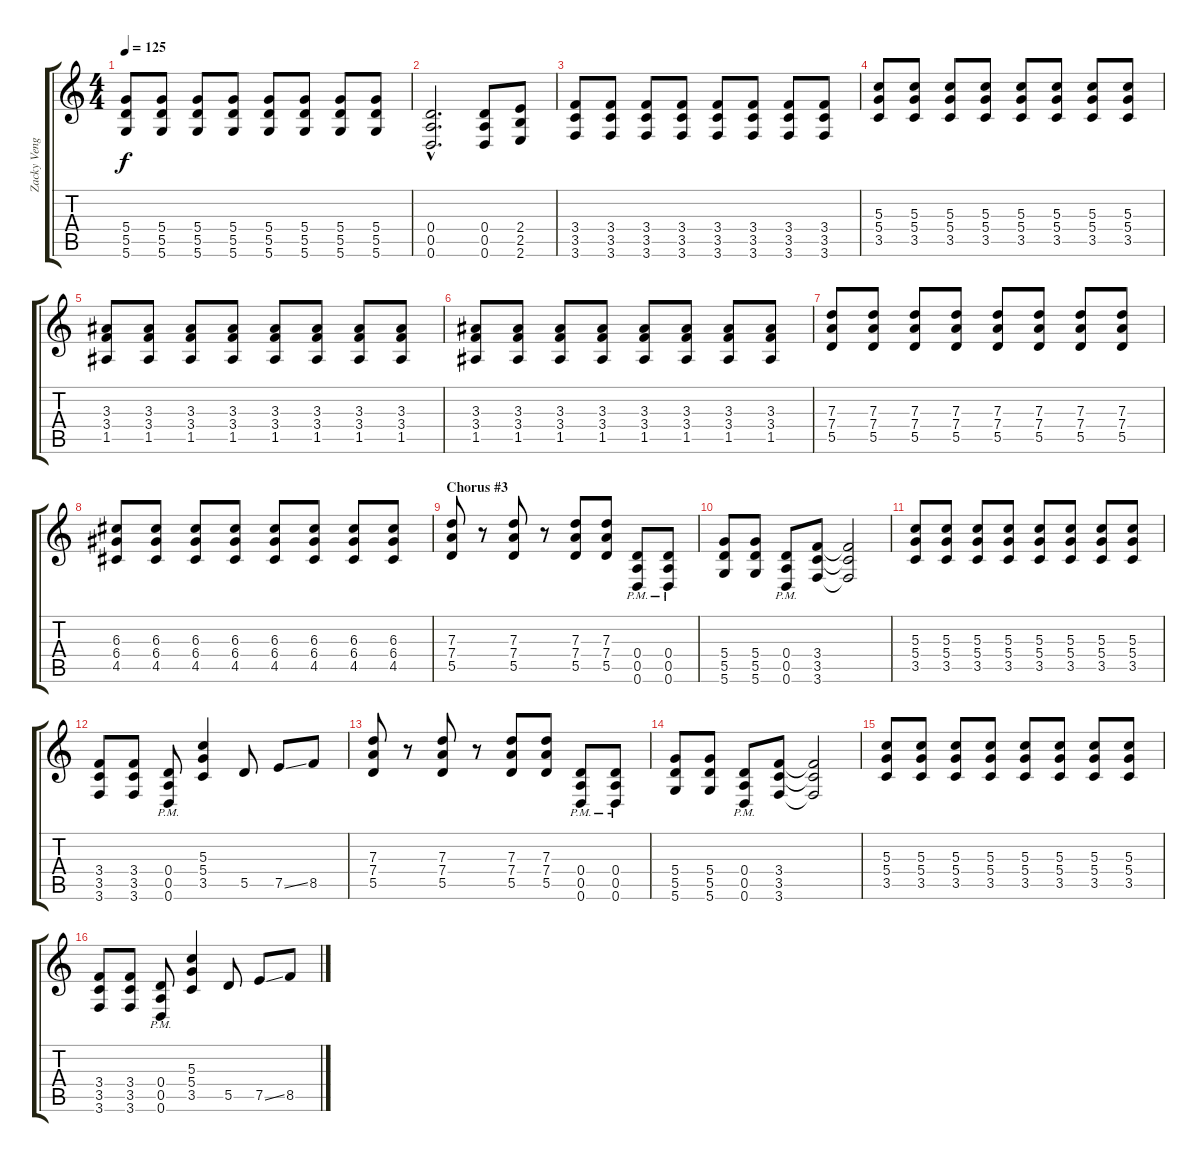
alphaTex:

\track ("Zacky Vengeance" "Zacky Veng") {instrument distortionguitar}
\staff {score tabs}
\tuning (E4 B3 G3 D3 A2 D2) {hide}
\ts (4 4)
\tempo 125
\clef g2
\ks c
(5.4 5.5 5.6).8{dy f} (5.4 5.5 5.6).8 (5.4 5.5 5.6).8 (5.4 5.5 5.6).8 (5.4 5.5 5.6).8 (5.4 5.5 5.6).8 (5.4 5.5 5.6).8 (5.4 5.5 5.6).8 |
(0.4{hac} 0.5{hac} 0.6{hac}).2{d} (0.4 0.5 0.6).8 (2.4 2.5 2.6).8 |
(3.4 3.5 3.6).8 (3.4 3.5 3.6).8 (3.4 3.5 3.6).8 (3.4 3.5 3.6).8 (3.4 3.5 3.6).8 (3.4 3.5 3.6).8 (3.4 3.5 3.6).8 (3.4 3.5 3.6).8 |
(5.3 5.4 3.5).8 (5.3 5.4 3.5).8 (5.3 5.4 3.5).8 (5.3 5.4 3.5).8 (5.3 5.4 3.5).8 (5.3 5.4 3.5).8 (5.3 5.4 3.5).8 (5.3 5.4 3.5).8 |
(3.3 3.4 1.5).8 (3.3 3.4 1.5).8 (3.3 3.4 1.5).8 (3.3 3.4 1.5).8 (3.3 3.4 1.5).8 (3.3 3.4 1.5).8 (3.3 3.4 1.5).8 (3.3 3.4 1.5).8 |
(3.3 3.4 1.5).8 (3.3 3.4 1.5).8 (3.3 3.4 1.5).8 (3.3 3.4 1.5).8 (3.3 3.4 1.5).8 (3.3 3.4 1.5).8 (3.3 3.4 1.5).8 (3.3 3.4 1.5).8 |
(7.3 7.4 5.5).8 (7.3 7.4 5.5).8 (7.3 7.4 5.5).8 (7.3 7.4 5.5).8 (7.3 7.4 5.5).8 (7.3 7.4 5.5).8 (7.3 7.4 5.5).8 (7.3 7.4 5.5).8 |
(6.3 6.4 4.5).8 (6.3 6.4 4.5).8 (6.3 6.4 4.5).8 (6.3 6.4 4.5).8 (6.3 6.4 4.5).8 (6.3 6.4 4.5).8 (6.3 6.4 4.5).8 (6.3 6.4 4.5).8 |
\section ("" "Chorus #3")
(7.3 7.4 5.5).8 r.8 (7.3 7.4 5.5).8 r.8 (7.3 7.4 5.5).8 (7.3 7.4 5.5).8 (0.4{pm} 0.5{pm} 0.6{pm}).8 (0.4{pm} 0.5{pm} 0.6{pm}).8 |
(5.4 5.5 5.6).8 (5.4 5.5 5.6).8 (0.4{pm} 0.5{pm} 0.6{pm}).8 (3.4 3.5 3.6).8 (3.4{t} 3.5{t} 3.6{t}).2 |
(5.3 5.4 3.5).8 (5.3 5.4 3.5).8 (5.3 5.4 3.5).8 (5.3 5.4 3.5).8 (5.3 5.4 3.5).8 (5.3 5.4 3.5).8 (5.3 5.4 3.5).8 (5.3 5.4 3.5).8 |
(3.4 3.5 3.6).8 (3.4 3.5 3.6).8 (0.4{pm} 0.5{pm} 0.6{pm}).8 (5.3 5.4 3.5).4 5.5.8 7.5{ss}.8 8.5.8 |
(7.3 7.4 5.5).8 r.8 (7.3 7.4 5.5).8 r.8 (7.3 7.4 5.5).8 (7.3 7.4 5.5).8 (0.4{pm} 0.5{pm} 0.6{pm}).8 (0.4{pm} 0.5{pm} 0.6{pm}).8 |
(5.4 5.5 5.6).8 (5.4 5.5 5.6).8 (0.4{pm} 0.5{pm} 0.6{pm}).8 (3.4 3.5 3.6).8 (3.4{t} 3.5{t} 3.6{t}).2 |
(5.3 5.4 3.5).8 (5.3 5.4 3.5).8 (5.3 5.4 3.5).8 (5.3 5.4 3.5).8 (5.3 5.4 3.5).8 (5.3 5.4 3.5).8 (5.3 5.4 3.5).8 (5.3 5.4 3.5).8 |
(3.4 3.5 3.6).8 (3.4 3.5 3.6).8 (0.4{pm} 0.5{pm} 0.6{pm}).8 (5.3 5.4 3.5).4 5.5.8 7.5{ss}.8 8.5.8
